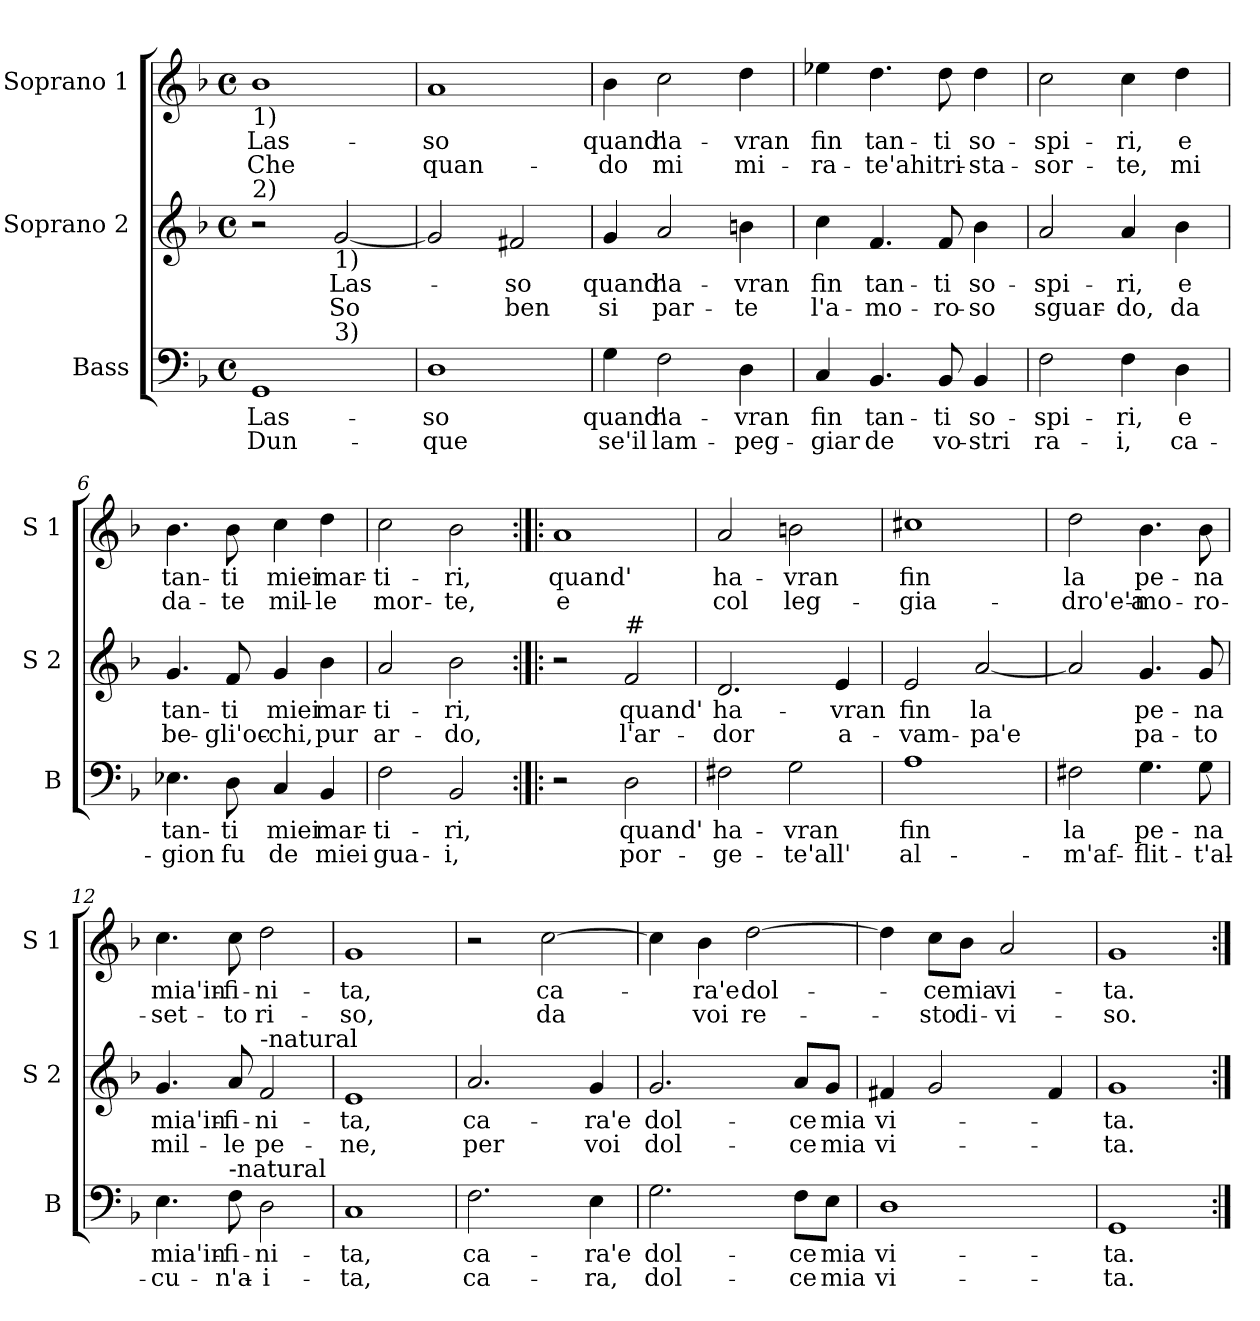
**kern	**text	**text	**kern	**text	**text	**kern	**text	**text
*part3	*part3	*part3	*part2	*part2	*part2	*part1	*part1	*part1
*staff3	*staff3	*staff3	*staff2	*staff2	*staff2	*staff1	*staff1	*staff1
*I"Bass	*	*	*I"Soprano 2	*	*	*I"Soprano 1	*	*
*I'B	*	*	*I'S 2	*	*	*I'S 1	*	*
*clefF4	*	*	*clefG2	*	*	*clefG2	*	*
*k[b-]	*	*	*k[b-]	*	*	*k[b-]	*	*
*F:	*	*	*F:	*	*	*F:	*	*
*M4/4	*	*	*M4/4	*	*	*M4/4	*	*
*met(c)	*	*	*met(c)	*	*	*met(c)	*	*
=1	=1	=1	=1	=1	=1	=1	=1	=1
!	!	!	!	!	!	!LO:TX:b:t=1)	!	!
!	!	!	!LO:TX:a:t=2)	!	!	!	!	!
!LO:TX:b:t=1)	!	!	!	!	!	!	!	!
!LO:TX:b:t=4)	!	!	!	!	!	!	!	!
!	!LO:LY:b	!LO:LY:b	!	!	!	!	!LO:LY:b	!LO:LY:b
*^	*	*	*	*	*	*	*	*
1GG	2ryy	Las-	Dun-	2r	.	.	1b-	Las-	Che
!	!	!	!	!LO:TX:b:t=1)	!	!	!	!	!
!	!LO:TX:a:t=3)	!	!	!	!	!	!	!	!
!	!	!	!	!	!LO:LY:b	!LO:LY:b	!	!	!
.	2ryy	.	.	[2g/	Las-	So	.	.	.
=2	=2	=2	=2	=2	=2	=2	=2	=2	=2
!	!	!LO:LY:b	!LO:LY:b	!	!	!	!	!LO:LY:b	!LO:LY:b
*v	*v	*	*	*	*	*	*	*	*
1D	-so	-que	2g/]	.	.	1a	-so	quan-
!	!	!	!	!LO:LY:b	!LO:LY:b	!	!	!
.	.	.	2f#X/	-so	ben	.	.	.
=3	=3	=3	=3	=3	=3	=3	=3	=3
!	!LO:LY:b	!LO:LY:b	!	!LO:LY:b	!LO:LY:b	!	!LO:LY:b	!LO:LY:b
4G\	quand'	se'il	4g/	quand'	si	4b-\	quand'	-do
!	!LO:LY:b	!LO:LY:b	!	!LO:LY:b	!LO:LY:b	!	!LO:LY:b	!LO:LY:b
2F\	ha-	lam-	2a/	ha-	par-	2cc\	ha-	mi
!	!LO:LY:b	!LO:LY:b	!	!LO:LY:b	!LO:LY:b	!	!LO:LY:b	!LO:LY:b
4D\	-vran	-peg-	4bn\	-vran	-te	4dd\	-vran	mi-
=4	=4	=4	=4	=4	=4	=4	=4	=4
!	!LO:LY:b	!LO:LY:b	!	!LO:LY:b	!LO:LY:b	!	!LO:LY:b	!LO:LY:b
4C/	fin	-giar	4cc\	fin	l'a-	4ee-X\	fin	-ra-
!	!LO:LY:b	!LO:LY:b	!	!LO:LY:b	!LO:LY:b	!	!LO:LY:b	!LO:LY:b
4.BB-/	tan-	de	4.f/	tan-	-mo-	4.dd\	tan-	-te'ahi
!	!LO:LY:b	!LO:LY:b	!	!LO:LY:b	!LO:LY:b	!	!LO:LY:b	!LO:LY:b
8BB-/	-ti	vo-	8f/	-ti	-ro-	8dd\	-ti	tri-
!	!LO:LY:b	!LO:LY:b	!	!LO:LY:b	!LO:LY:b	!	!LO:LY:b	!LO:LY:b
4BB-/	so-	-stri	4b-\	so-	-so	4dd\	so-	-sta-
!!LO:LB:g=z
=5	=5	=5	=5	=5	=5	=5	=5	=5
!	!LO:LY:b	!LO:LY:b	!	!LO:LY:b	!LO:LY:b	!	!LO:LY:b	!LO:LY:b
2F\	-spi-	ra-	2a/	-spi-	sguar-	2cc\	-spi-	-sor-
!	!LO:LY:b	!LO:LY:b	!	!LO:LY:b	!LO:LY:b	!	!LO:LY:b	!LO:LY:b
4F\	-ri,	-i,	4a/	-ri,	-do,	4cc\	-ri,	-te,
!	!LO:LY:b	!LO:LY:b	!	!LO:LY:b	!LO:LY:b	!	!LO:LY:b	!LO:LY:b
4D\	e	ca-	4b-\	e	da	4dd\	e	mi
=6	=6	=6	=6	=6	=6	=6	=6	=6
!	!LO:LY:b	!LO:LY:b	!	!LO:LY:b	!LO:LY:b	!	!LO:LY:b	!LO:LY:b
4.E-X\	tan-	-gion	4.g/	tan-	be-	4.b-\	tan-	da-
!	!LO:LY:b	!LO:LY:b	!	!LO:LY:b	!LO:LY:b	!	!LO:LY:b	!LO:LY:b
8D\	-ti	fu	8f/	-ti	-gli'oc-	8b-\	-ti	-te
!	!LO:LY:b	!LO:LY:b	!	!LO:LY:b	!LO:LY:b	!	!LO:LY:b	!LO:LY:b
4C/	miei	de	4g/	miei	-chi,	4cc\	miei	mil-
!	!LO:LY:b	!LO:LY:b	!	!LO:LY:b	!LO:LY:b	!	!LO:LY:b	!LO:LY:b
4BB-/	mar-	miei	4b-\	mar-	pur	4dd\	mar-	-le
=7	=7	=7	=7	=7	=7	=7	=7	=7
!	!LO:LY:b	!LO:LY:b	!	!LO:LY:b	!LO:LY:b	!	!LO:LY:b	!LO:LY:b
2F\	-ti-	gua-	2a/	-ti-	ar-	2cc\	-ti-	mor-
!	!LO:LY:b	!LO:LY:b	!	!LO:LY:b	!LO:LY:b	!	!LO:LY:b	!LO:LY:b
2BB-/	-ri,	-i,	2b-\	-ri,	-do,	2b-\	-ri,	-te,
=8:|!|:	=8:|!|:	=8:|!|:	=8:|!|:	=8:|!|:	=8:|!|:	=8:|!|:	=8:|!|:	=8:|!|:
!	!	!	!	!	!	!	!LO:LY:b	!LO:LY:b
2r	.	.	2r	.	.	1a	quand'	e
!	!	!	!LO:TX:a:t=#	!	!	!	!	!
!	!LO:LY:b	!LO:LY:b	!	!LO:LY:b	!LO:LY:b	!	!	!
2D\	quand'	por-	2f/	quand'	l'ar-	.	.	.
!!LO:PB:g=z
=9	=9	=9	=9	=9	=9	=9	=9	=9
!	!LO:LY:b	!LO:LY:b	!	!LO:LY:b	!LO:LY:b	!	!LO:LY:b	!LO:LY:b
2F#X\	ha-	-ge-	2.d/	ha-	-dor	2a/	ha-	col
!	!LO:LY:b	!LO:LY:b	!	!	!	!	!LO:LY:b	!LO:LY:b
2G\	-vran	-te'all'	.	.	.	2bn\	-vran	leg-
!	!	!	!	!LO:LY:b	!LO:LY:b	!	!	!
.	.	.	4e/	-vran	a-	.	.	.
=10	=10	=10	=10	=10	=10	=10	=10	=10
!	!LO:LY:b	!LO:LY:b	!	!LO:LY:b	!LO:LY:b	!	!LO:LY:b	!LO:LY:b
1A	fin	al-	2e/	fin	-vam-	1cc#X	fin	-gia-
!	!	!	!	!LO:LY:b	!LO:LY:b	!	!	!
.	.	.	[2a/	la	-pa'e	.	.	.
=11	=11	=11	=11	=11	=11	=11	=11	=11
!	!LO:LY:b	!LO:LY:b	!	!	!	!	!LO:LY:b	!LO:LY:b
2F#X\	la	-m'af-	2a/]	.	.	2dd\	la	-dro'e'a-
!	!LO:LY:b	!LO:LY:b	!	!LO:LY:b	!LO:LY:b	!	!LO:LY:b	!LO:LY:b
4.G\	pe-	-flit-	4.g/	pe-	pa-	4.b-\	pe-	-mo-
!	!LO:LY:b	!LO:LY:b	!	!LO:LY:b	!LO:LY:b	!	!LO:LY:b	!LO:LY:b
8G\	-na	-t'al-	8g/	-na	-to	8b-\	-na	-ro-
=12	=12	=12	=12	=12	=12	=12	=12	=12
!	!LO:LY:b	!LO:LY:b	!	!LO:LY:b	!LO:LY:b	!	!LO:LY:b	!LO:LY:b
4.E\	mia'in-	-cu-	4.g/	mia'in-	mil-	4.cc\	mia'in-	-set-
!LO:TX:a:t=-natural	!	!	!	!	!	!	!	!
!	!LO:LY:b	!LO:LY:b	!	!LO:LY:b	!LO:LY:b	!	!LO:LY:b	!LO:LY:b
8F\	-fi-	-n'a-	8a/	-fi-	-le	8cc\	-fi-	-to
!	!	!	!LO:TX:a:t=-natural	!	!	!	!	!
!	!LO:LY:b	!LO:LY:b	!	!LO:LY:b	!LO:LY:b	!	!LO:LY:b	!LO:LY:b
2D\	-ni-	-i-	2f/	-ni-	pe-	2dd\	-ni-	ri-
!!LO:LB:g=z
=13	=13	=13	=13	=13	=13	=13	=13	=13
!	!LO:LY:b	!LO:LY:b	!	!LO:LY:b	!LO:LY:b	!	!LO:LY:b	!LO:LY:b
1C	-ta,	-ta,	1e	-ta,	-ne,	1g	-ta,	-so,
=14	=14	=14	=14	=14	=14	=14	=14	=14
!	!LO:LY:b	!LO:LY:b	!	!LO:LY:b	!LO:LY:b	!	!	!
2.F\	ca-	ca-	2.a/	ca-	per	2r	.	.
!	!	!	!	!	!	!	!LO:LY:b	!LO:LY:b
.	.	.	.	.	.	[2cc\	ca-	da
!	!LO:LY:b	!LO:LY:b	!	!LO:LY:b	!LO:LY:b	!	!	!
4E\	-ra'e	-ra,	4g/	-ra'e	voi	.	.	.
=15	=15	=15	=15	=15	=15	=15	=15	=15
!	!LO:LY:b	!LO:LY:b	!	!LO:LY:b	!LO:LY:b	!	!	!
2.G\	dol-	dol-	2.g/	dol-	dol-	4cc\]	.	.
!	!	!	!	!	!	!	!LO:LY:b	!LO:LY:b
.	.	.	.	.	.	4b-\	-ra'e	voi
!	!	!	!	!	!	!	!LO:LY:b	!LO:LY:b
.	.	.	.	.	.	[2dd\	dol-	re-
!	!LO:LY:b	!LO:LY:b	!	!LO:LY:b	!LO:LY:b	!	!	!
8F\L	-ce	-ce	8a/L	-ce	-ce	.	.	.
!	!LO:LY:b	!LO:LY:b	!	!LO:LY:b	!LO:LY:b	!	!	!
8E\J	mia	mia	8g/J	mia	mia	.	.	.
=16	=16	=16	=16	=16	=16	=16	=16	=16
!	!LO:LY:b	!LO:LY:b	!	!LO:LY:b	!LO:LY:b	!	!	!
1D	vi-	vi-	4f#X/	vi-	vi-	4dd\]	.	.
!	!	!	!	!	!	!	!LO:LY:b	!LO:LY:b
.	.	.	2g/	.	.	8cc\L	-ce	-sto
!	!	!	!	!	!	!	!LO:LY:b	!LO:LY:b
.	.	.	.	.	.	8b-\J	mia	di-
!	!	!	!	!	!	!	!LO:LY:b	!LO:LY:b
.	.	.	.	.	.	2a/	vi-	-vi-
.	.	.	4f#/	.	.	.	.	.
=17	=17	=17	=17	=17	=17	=17	=17	=17
!	!LO:LY:b	!LO:LY:b	!	!LO:LY:b	!LO:LY:b	!	!LO:LY:b	!LO:LY:b
1GG	-ta.	-ta.	1g	-ta.	-ta.	1g	-ta.	-so.
=:|!	=:|!	=:|!	=:|!	=:|!	=:|!	=:|!	=:|!	=:|!
*-	*-	*-	*-	*-	*-	*-	*-	*-
